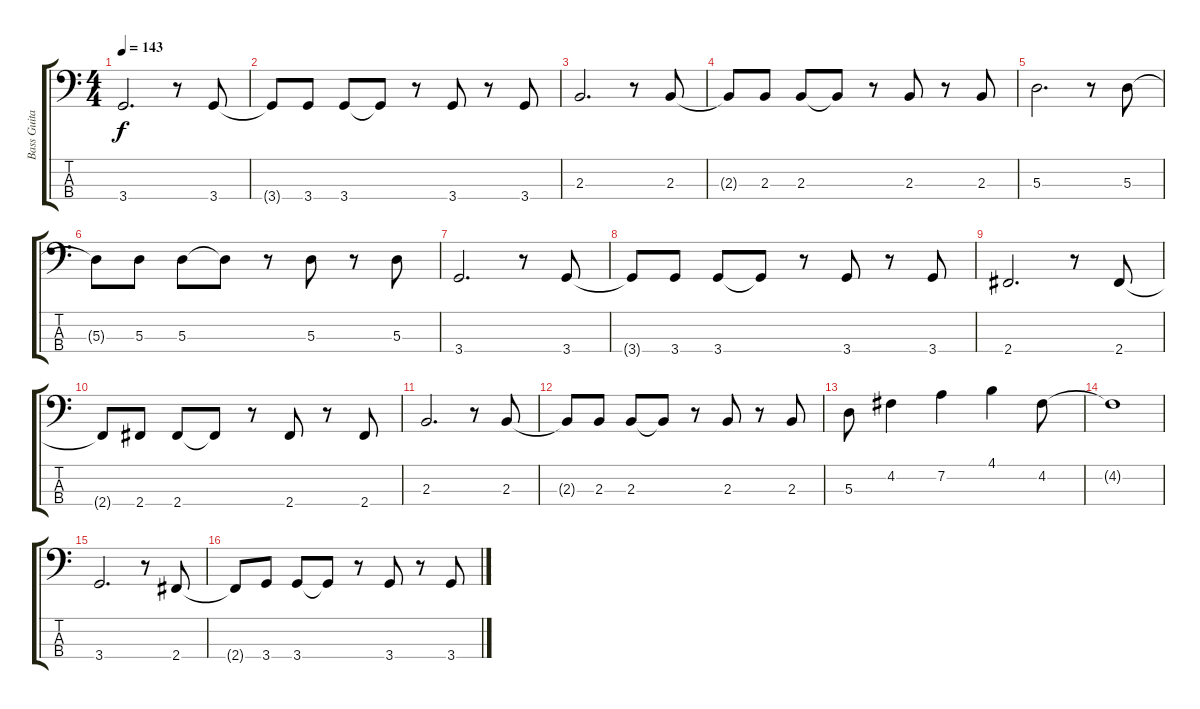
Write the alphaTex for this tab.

\track ("Bass Guitar" "Bass Guita") {instrument electricbassfinger}
\staff {score tabs}
\tuning (G2 D2 A1 E1) {hide}
\ts (4 4)
\tempo 143
\clef f4
\ks c
3.4.2{d dy f} r.8 3.4.8 |
3.4{t}.8 3.4.8 3.4.8 3.4{t}.8 r.8 3.4.8 r.8 3.4.8 |
2.3.2{d} r.8 2.3.8 |
2.3{t}.8 2.3.8 2.3.8 2.3{t}.8 r.8 2.3.8 r.8 2.3.8 |
5.3.2{d} r.8 5.3.8 |
5.3{t}.8 5.3.8 5.3.8 5.3{t}.8 r.8 5.3.8 r.8 5.3.8 |
3.4.2{d} r.8 3.4.8 |
3.4{t}.8 3.4.8 3.4.8 3.4{t}.8 r.8 3.4.8 r.8 3.4.8 |
2.4.2{d} r.8 2.4.8 |
2.4{t}.8 2.4.8 2.4.8 2.4{t}.8 r.8 2.4.8 r.8 2.4.8 |
2.3.2{d} r.8 2.3.8 |
2.3{t}.8 2.3.8 2.3.8 2.3{t}.8 r.8 2.3.8 r.8 2.3.8 |
5.3.8 4.2.4 7.2.4 4.1.4 4.2.8 |
4.2{t}.1 |
3.4.2{d} r.8 2.4.8 |
2.4{t}.8 3.4.8 3.4.8 3.4{t}.8 r.8 3.4.8 r.8 3.4.8
